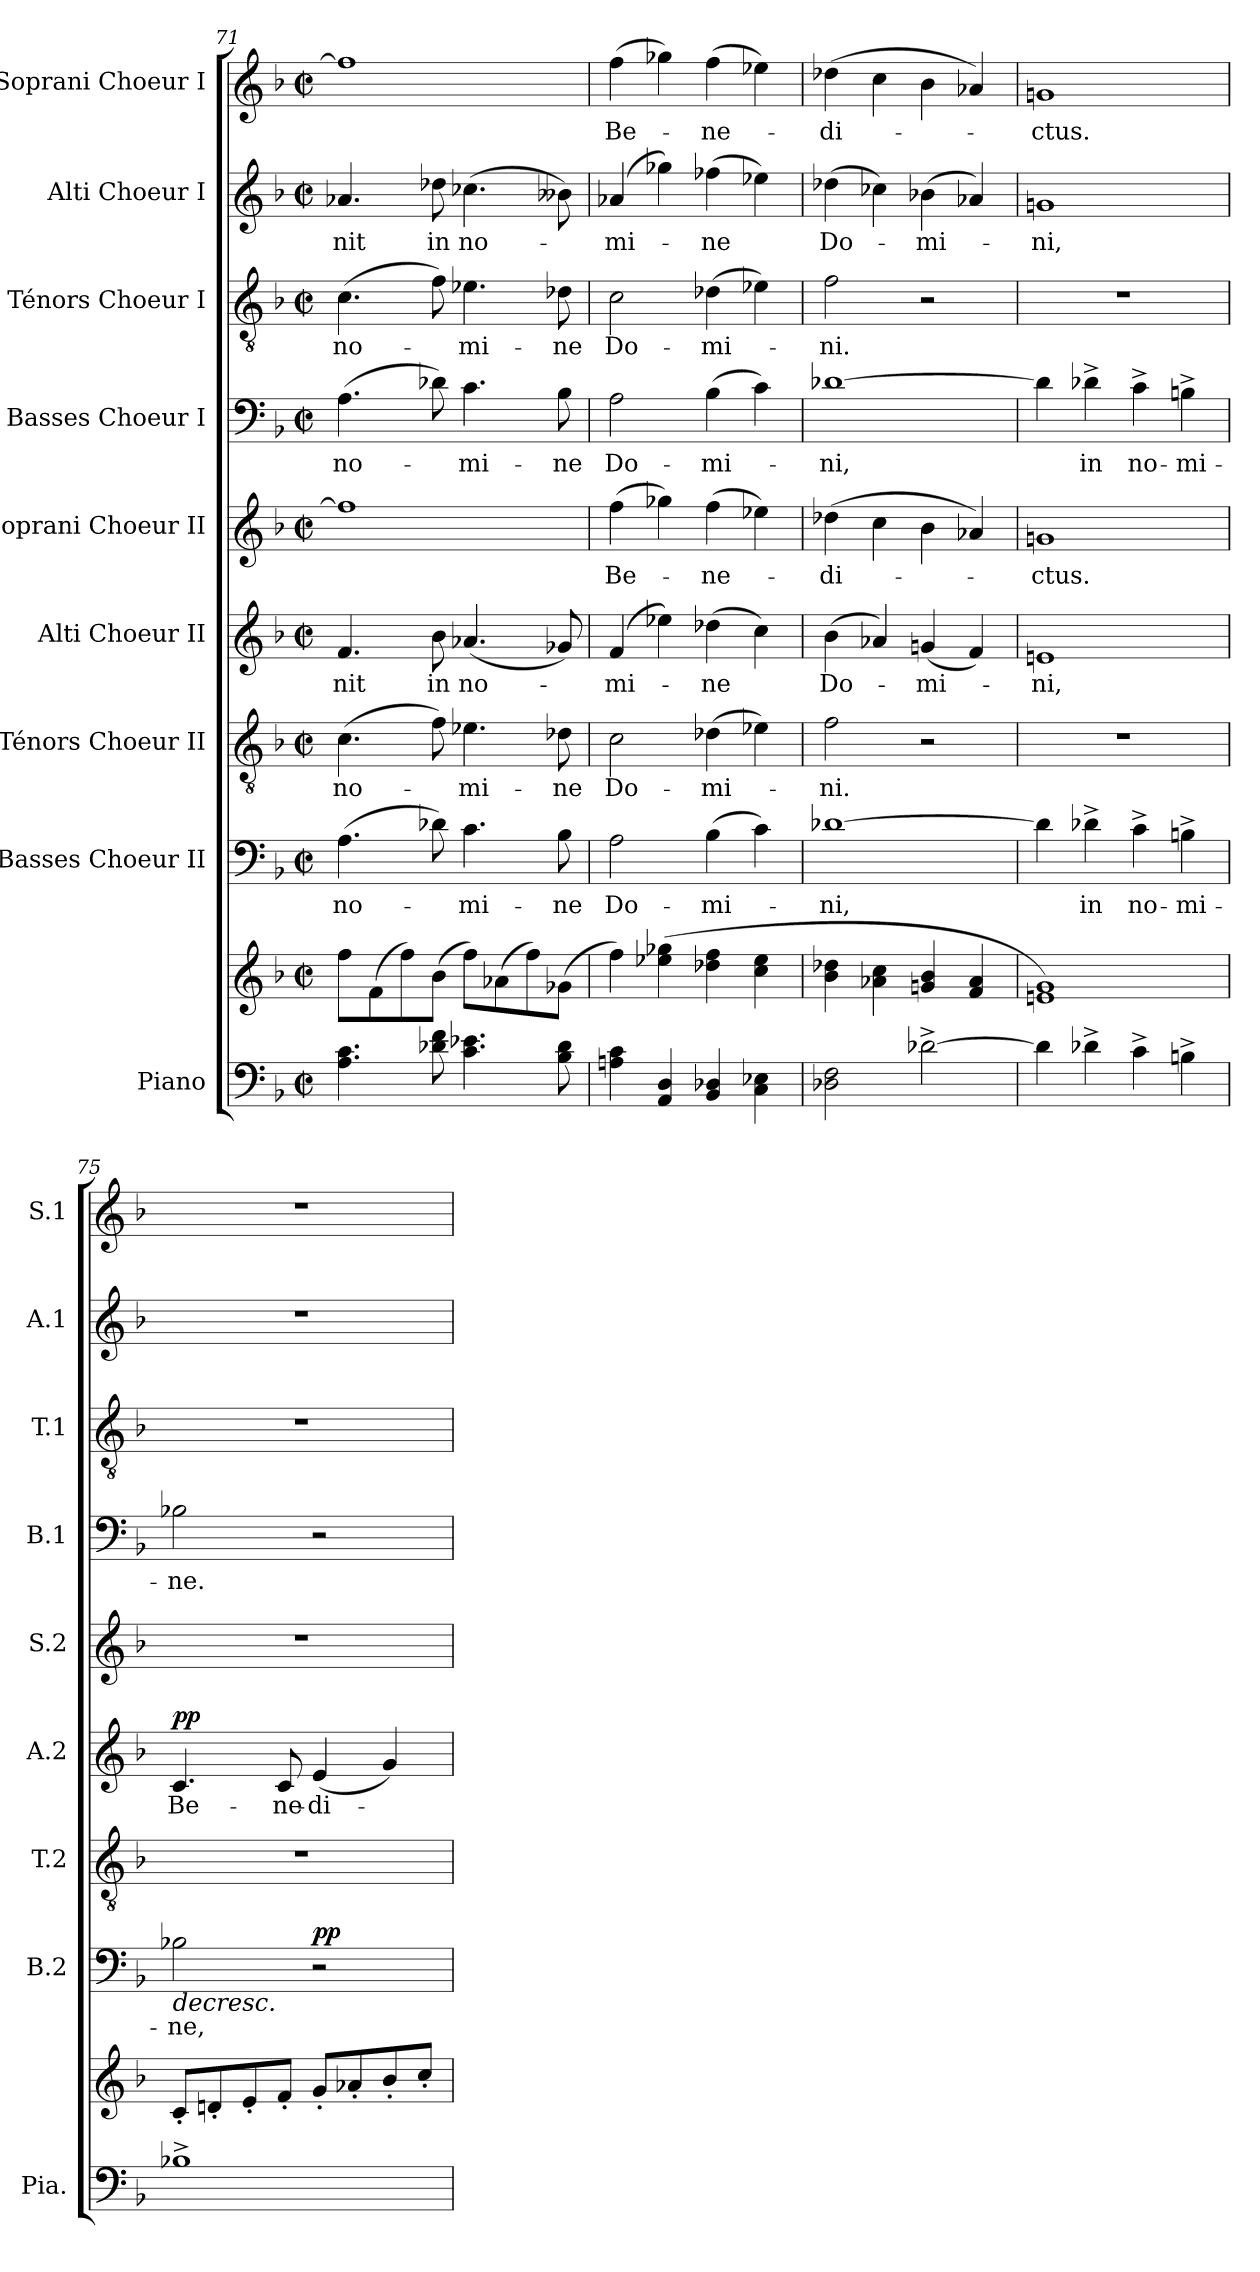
**kern	**kern	**kern	**text	**dynam	**kern	**text	**kern	**text	**dynam	**kern	**text	**kern	**text	**kern	**text	**kern	**text	**kern	**text
*part9	*part9	*part8	*part8	*part8	*part7	*part7	*part6	*part6	*part6	*part5	*part5	*part4	*part4	*part3	*part3	*part2	*part2	*part1	*part1
*staff10	*staff9	*staff8	*staff8	*staff8	*staff7	*staff7	*staff6	*staff6	*staff6	*staff5	*staff5	*staff4	*staff4	*staff3	*staff3	*staff2	*staff2	*staff1	*staff1
*I"Piano	*	*I"Basses Choeur II	*	*	*I"Ténors Choeur II	*	*I"Alti Choeur II	*	*	*I"Soprani Choeur II	*	*I"Basses Choeur I	*	*I"Ténors Choeur I	*	*I"Alti Choeur I	*	*I"Soprani Choeur I	*
*I'Pia.	*	*I'B.2	*	*	*I'T.2	*	*I'A.2	*	*	*I'S.2	*	*I'B.1	*	*I'T.1	*	*I'A.1	*	*I'S.1	*
*clefF4	*clefG2	*clefF4	*	*	*clefGv2	*	*clefG2	*	*	*clefG2	*	*clefF4	*	*clefGv2	*	*clefG2	*	*clefG2	*
*	*	*	*	*	*	*	*	*	*	*	*	*	*	*	*	*ITrd2c3	*	*	*
*k[b-]	*k[b-]	*k[b-]	*	*	*k[b-]	*	*k[b-]	*	*	*k[b-]	*	*k[b-]	*	*k[b-]	*	*k[f#c#]	*	*k[b-]	*
*M2/2	*M2/2	*M2/2	*	*	*M2/2	*	*M2/2	*	*	*M2/2	*	*M2/2	*	*M2/2	*	*M2/2	*	*M2/2	*
*met(c|)	*met(c|)	*met(c|)	*	*	*met(c|)	*	*met(c|)	*	*	*met(c|)	*	*met(c|)	*	*met(c|)	*	*met(c|)	*	*met(c|)	*
=71	=71	=71	=71	=71	=71	=71	=71	=71	=71	=71	=71	=71	=71	=71	=71	=71	=71	=71	=71
4.A\ 4.c\	8ff\L	(4.A\	no-	.	(4.c\	no-	4.fi/	-nit	.	1ff]	.	(4.A\	no-	(4.c\	no-	4.fni/	-nit	1ff]	.
.	(8f\	.	.	.	.	.	.	.	.	.	.	.	.	.	.	.	.	.	.
.	8ff\)	.	.	.	.	.	.	.	.	.	.	.	.	.	.	.	.	.	.
8d-X\ 8f\	(8b-\J	8d-X\)	.	.	8f\)	.	8b-i\	in	.	.	.	8d-X\)	.	8f\)	.	8b-Xi\	in	.	.
4.c\ 4.e-X\	8ff\L)	4.c\	-mi-	.	4.e-X\	-mi-	(4.a-Xi/	no-	.	.	.	4.c\	-mi-	4.e-X\	-mi-	(4.a-Xi\	no-	.	.
.	(8a-X\	.	.	.	.	.	.	.	.	.	.	.	.	.	.	.	.	.	.
.	8ff\)	.	.	.	.	.	.	.	.	.	.	.	.	.	.	.	.	.	.
8B-\ 8d-\	(8g-X\J	8B-\	-ne	.	8d-X\	-ne	8g-Xi/)	.	.	.	.	8B-\	-ne	8d-X\	-ne	8g-Xi\)	.	.	.
!!LO:PB:g=z
=72	=72	=72	=72	=72	=72	=72	=72	=72	=72	=72	=72	=72	=72	=72	=72	=72	=72	=72	=72
4An\ 4c\	4ff\)	2A\	Do-	.	2c\	Do-	(4fi/	-mi-	.	(4ff\	Be-	2A\	Do-	2c\	Do-	(4fni/	-mi-	(4ff\	Be-
4AA/ 4D/	(4ee-X\ 4gg-X\	.	.	.	.	.	4ee-Xi\)	.	.	4gg-X\)	.	.	.	.	.	4ee-Xi\)	.	4gg-X\)	.
4BB-/ 4D-X/	4dd-X\ 4ff\	(4B-\	-mi-	.	(4d-X\	-mi-	(4dd-Xi\	-ne	.	(4ff\	-ne-	(4B-\	-mi-	(4d-X\	-mi-	(4dd-Xi\	-ne	(4ff\	-ne-
4C\ 4E-X\	4cc\ 4ee-\	4c\)	.	.	4e-X\)	.	4cci\)	.	.	4ee-X\)	.	4c\)	.	4e-X\)	.	4ccni\)	.	4ee-X\)	.
=73	=73	=73	=73	=73	=73	=73	=73	=73	=73	=73	=73	=73	=73	=73	=73	=73	=73	=73	=73
2D-X\ 2F\	4b-\ 4dd-X\	[1d-X	-ni,	.	2f\	-ni.	(4b-i\	Do-	.	(4dd-X\	-di-	[1d-X	-ni,	2f\	-ni.	(4b-Xi\	Do-	(4dd-X\	-di-
.	4a-X\ 4cc\	.	.	.	.	.	4a-Xi/)	.	.	4cc\	.	.	.	.	.	4a-Xi\)	.	4cc\	.
[2d-X^\	4gn/ 4b-/	.	.	.	2r	.	(4gni/	-mi-	.	4b-\	.	.	.	2r	.	(4gni\	-mi-	4b-\	.
.	4f/ 4a-/	.	.	.	.	.	4fi/)	.	.	4a-X/)	.	.	.	.	.	4fni/)	.	4a-X/)	.
=74	=74	=74	=74	=74	=74	=74	=74	=74	=74	=74	=74	=74	=74	=74	=74	=74	=74	=74	=74
4d-\]	1en 1g)	4d-\]	.	.	1r	.	1eni	-ni,	.	1gn	-ctus.	4d-\]	.	1r	.	1eni	-ni,	1gn	-ctus.
4d-X^\	.	4d-X^\	in	.	.	.	.	.	.	.	.	4d-X^\	in	.	.	.	.	.	.
4c^\	.	4c^\	no-	.	.	.	.	.	.	.	.	4c^\	no-	.	.	.	.	.	.
4Bn^\	.	4Bn^\	-mi-	.	.	.	.	.	.	.	.	4Bn^\	-mi-	.	.	.	.	.	.
=75	=75	=75	=75	=75	=75	=75	=75	=75	=75	=75	=75	=75	=75	=75	=75	=75	=75	=75	=75
!	!	!	!	!LO:HP:b	!	!	!	!	!LO:DY:a	!	!	!	!	!	!	!	!	!	!
1B-X^	8c'/L	2B-X\	-ne,	>	1r	.	4.ci/	Be-	pp	1r	.	2B-X\	-ne.	1r	.	1r	.	1r	.
.	8dn'/	.	.	.	.	.	.	.	.	.	.	.	.	.	.	.	.	.	.
.	8e'/	.	.	.	.	.	.	.	.	.	.	.	.	.	.	.	.	.	.
.	8f'/J	.	.	.	.	.	8ci/	-ne-	.	.	.	.	.	.	.	.	.	.	.
!	!	!	!	!LO:DY:a	!	!	!	!	!	!	!	!	!	!	!	!	!	!	!
.	8g'/L	2r	.	pp	.	.	(4ei/	-di-	.	.	.	2r	.	.	.	.	.	.	.
.	8a-X'/	.	.	.	.	.	.	.	.	.	.	.	.	.	.	.	.	.	.
.	8b-'/	.	.	.	.	.	4gi/)	.	.	.	.	.	.	.	.	.	.	.	.
.	8cc'/J	.	.	.	.	.	.	.	.	.	.	.	.	.	.	.	.	.	.
.	.	.	.	]	.	.	.	.	.	.	.	.	.	.	.	.	.	.	.
=	=	=	=	=	=	=	=	=	=	=	=	=	=	=	=	=	=	=	=
*-	*-	*-	*-	*-	*-	*-	*-	*-	*-	*-	*-	*-	*-	*-	*-	*-	*-	*-	*-
